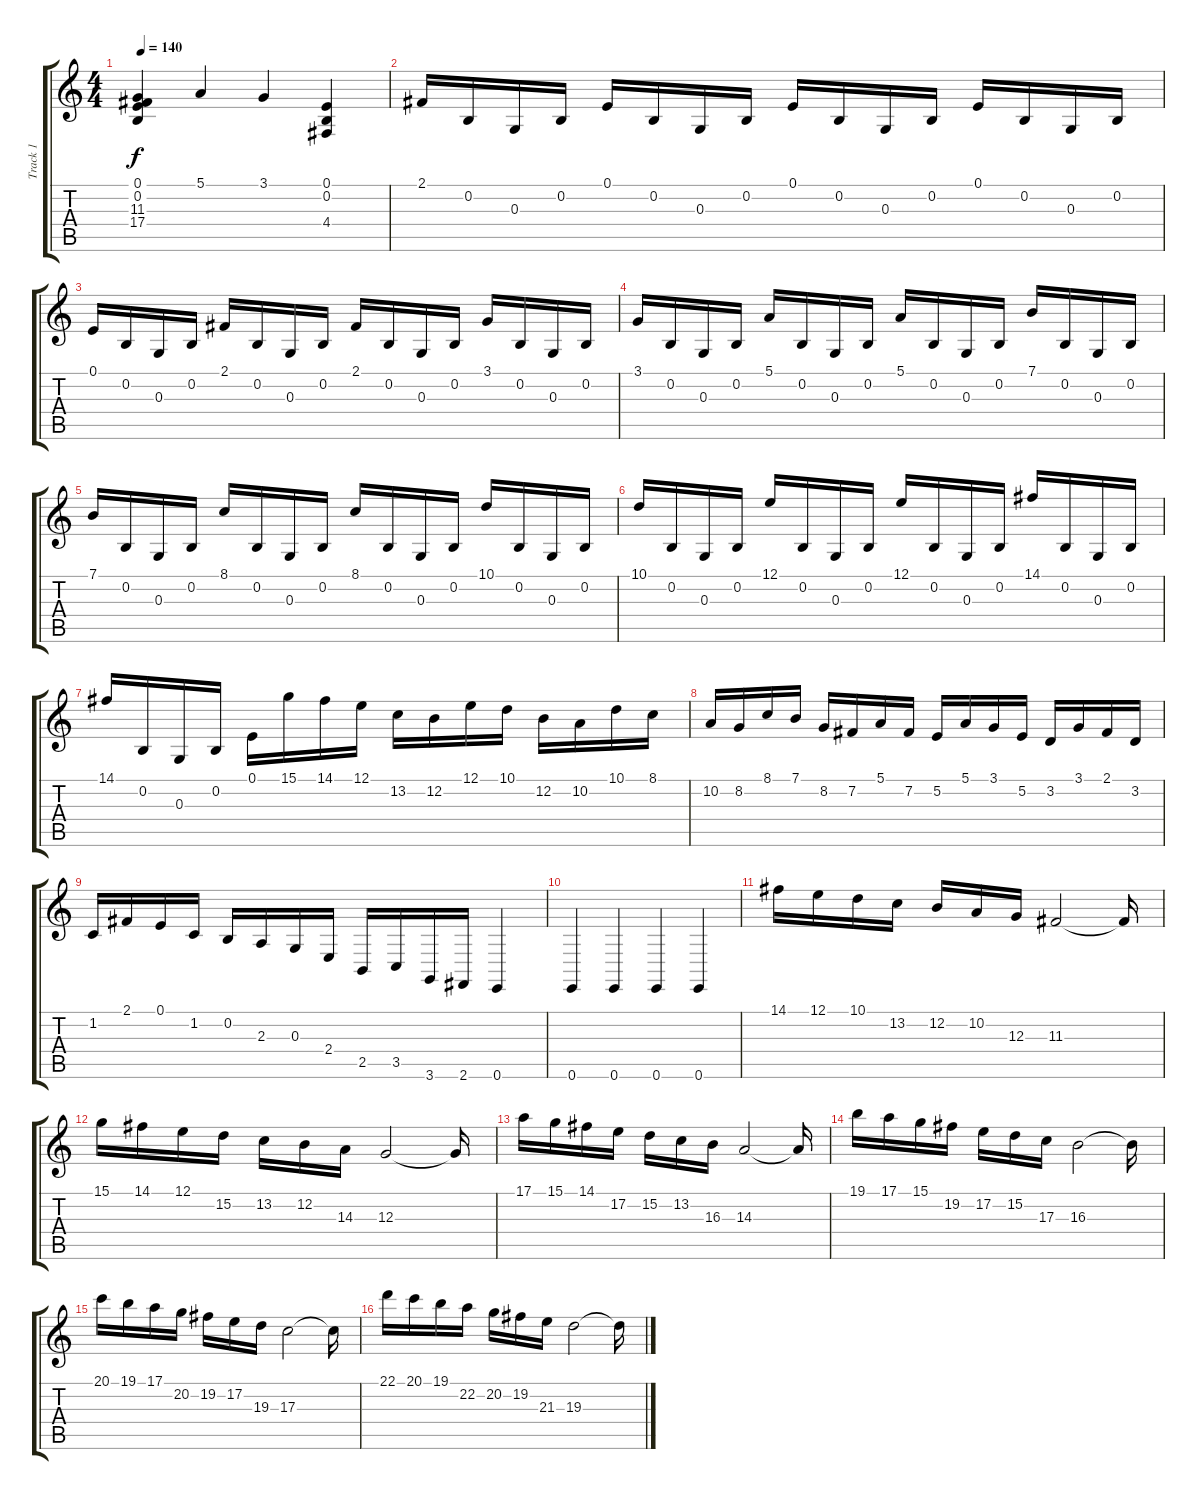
\track ("Track 1" "Track 1") {instrument acousticgrandpiano}
\staff {score tabs}
\tuning (E4 B3 G3 D3 A2 E2) {hide}
\ts (4 4)
\tempo 140
\clef g2
\ks c
(0.1 0.2 11.3 17.4).4{dy f} 5.1.4 3.1.4 (0.1 0.2 4.4).4 |
2.1.16 0.2.16 0.3.16 0.2.16 0.1.16 0.2.16 0.3.16 0.2.16 0.1.16 0.2.16 0.3.16 0.2.16 0.1.16 0.2.16 0.3.16 0.2.16 |
0.1.16 0.2.16 0.3.16 0.2.16 2.1.16 0.2.16 0.3.16 0.2.16 2.1.16 0.2.16 0.3.16 0.2.16 3.1.16 0.2.16 0.3.16 0.2.16 |
3.1.16 0.2.16 0.3.16 0.2.16 5.1.16 0.2.16 0.3.16 0.2.16 5.1.16 0.2.16 0.3.16 0.2.16 7.1.16 0.2.16 0.3.16 0.2.16 |
7.1.16 0.2.16 0.3.16 0.2.16 8.1.16 0.2.16 0.3.16 0.2.16 8.1.16 0.2.16 0.3.16 0.2.16 10.1.16 0.2.16 0.3.16 0.2.16 |
10.1.16 0.2.16 0.3.16 0.2.16 12.1.16 0.2.16 0.3.16 0.2.16 12.1.16 0.2.16 0.3.16 0.2.16 14.1.16 0.2.16 0.3.16 0.2.16 |
14.1.16 0.2.16 0.3.16 0.2.16 0.1.16 15.1.16 14.1.16 12.1.16 13.2.16 12.2.16 12.1.16 10.1.16 12.2.16 10.2.16 10.1.16 8.1.16 |
10.2.16 8.2.16 8.1.16 7.1.16 8.2.16 7.2.16 5.1.16 7.2.16 5.2.16 5.1.16 3.1.16 5.2.16 3.2.16 3.1.16 2.1.16 3.2.16 |
1.2.16 2.1.16 0.1.16 1.2.16 0.2.16 2.3.16 0.3.16 2.4.16 2.5.16 3.5.16 3.6.16 2.6.16 0.6.4 |
0.6.4 0.6.4 0.6.4 0.6.4 |
14.1.16 12.1.16 10.1.16 13.2.16 12.2.16 10.2.16 12.3.16 11.3.2 11.3{t}.16 |
15.1.16 14.1.16 12.1.16 15.2.16 13.2.16 12.2.16 14.3.16 12.3.2 12.3{t}.16 |
17.1.16 15.1.16 14.1.16 17.2.16 15.2.16 13.2.16 16.3.16 14.3.2 14.3{t}.16 |
19.1.16 17.1.16 15.1.16 19.2.16 17.2.16 15.2.16 17.3.16 16.3.2 16.3{t}.16 |
20.1.16 19.1.16 17.1.16 20.2.16 19.2.16 17.2.16 19.3.16 17.3.2 17.3{t}.16 |
22.1.16 20.1.16 19.1.16 22.2.16 20.2.16 19.2.16 21.3.16 19.3.2 19.3{t}.16
